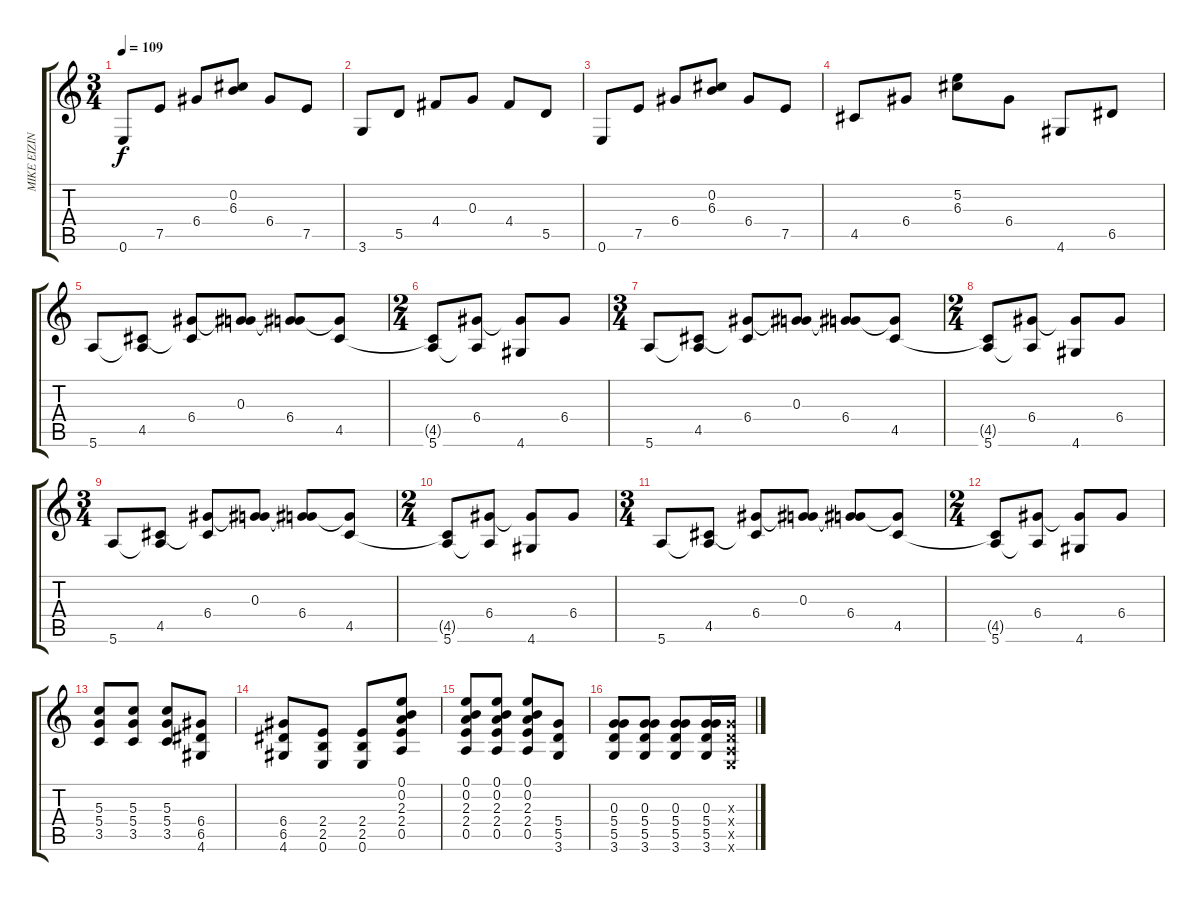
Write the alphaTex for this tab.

\track ("MIKE EIZINGER" "MIKE EIZIN") {instrument acousticguitarsteel}
\staff {score tabs}
\tuning (E4 B3 G3 D3 A2 E2) {hide}
\ts (3 4)
\tempo 109
\clef g2
\ks c
0.6.8{dy f} 7.5.8 6.4.8 (0.2 6.3).8 6.4.8 7.5.8 |
3.6.8 5.5.8 4.4.8 0.3.8 4.4.8 5.5.8 |
0.6.8 7.5.8 6.4.8 (0.2 6.3).8 6.4.8 7.5.8 |
4.5.8 6.4.8 (5.2 6.3).8 6.4.8 4.6.8 6.5.8 |
5.6.8 (4.5 5.6{t}).8 (6.4 4.5{t}).8 (0.3 6.4{t}).8 (0.3{t} 6.4).8 (6.4{t} 4.5).8 |
\ts (2 4)
(4.5{t} 5.6).8 (6.4 5.6{t}).8 (6.4{t} 4.6).8 6.4.8 |
\ts (3 4)
5.6.8 (4.5 5.6{t}).8 (6.4 4.5{t}).8 (0.3 6.4{t}).8 (0.3{t} 6.4).8 (6.4{t} 4.5).8 |
\ts (2 4)
(4.5{t} 5.6).8 (6.4 5.6{t}).8 (6.4{t} 4.6).8 6.4.8 |
\ts (3 4)
5.6.8 (4.5 5.6{t}).8 (6.4 4.5{t}).8 (0.3 6.4{t}).8 (0.3{t} 6.4).8 (6.4{t} 4.5).8 |
\ts (2 4)
(4.5{t} 5.6).8 (6.4 5.6{t}).8 (6.4{t} 4.6).8 6.4.8 |
\ts (3 4)
5.6.8 (4.5 5.6{t}).8 (6.4 4.5{t}).8 (0.3 6.4{t}).8 (0.3{t} 6.4).8 (6.4{t} 4.5).8 |
\ts (2 4)
(4.5{t} 5.6).8 (6.4 5.6{t}).8 (6.4{t} 4.6).8 6.4.8 |
(5.3 5.4 3.5).8{volume 5} (5.3 5.4 3.5).8 (5.3 5.4 3.5).8 (6.4 6.5 4.6).8 |
(6.4 6.5 4.6).8 (2.4 2.5 0.6).8 (2.4 2.5 0.6).8 (0.1 0.2 2.3 2.4 0.5).8 |
(0.1 0.2 2.3 2.4 0.5).8 (0.1 0.2 2.3 2.4 0.5).8 (0.1 0.2 2.3 2.4 0.5).8 (5.4 5.5 3.6).8 |
(0.3 5.4 5.5 3.6).8 (0.3 5.4 5.5 3.6).8 (0.3 5.4 5.5 3.6).8 (0.3 5.4 5.5 3.6).16 (0.3{x} 0.4{x} 0.5{x} 0.6{x}).16
